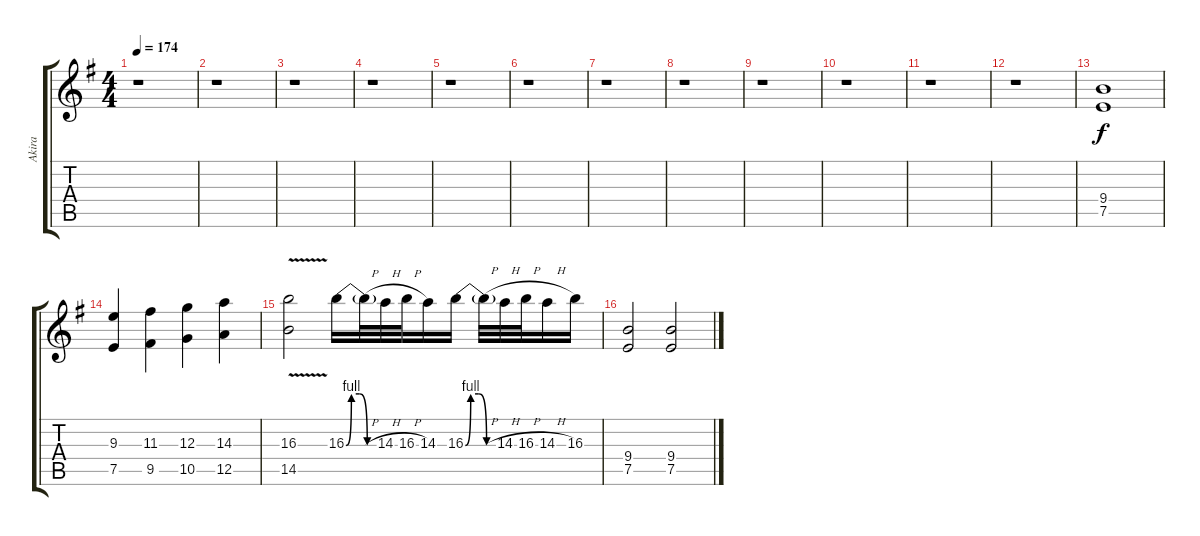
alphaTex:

\track ("Akira" "Akira") {instrument distortionguitar}
\staff {score tabs}
\tuning (E4 B3 G3 D3 A2 E2) {hide}
\ts (4 4)
\tempo 174
\clef g2
\ks g
r.1{dy f} |
r.1 |
r.1 |
r.1 |
r.1 |
r.1 |
r.1 |
r.1 |
r.1 |
r.1 |
r.1 |
r.1 |
(9.4 7.5).1 |
(9.3 7.5).4 (11.3 9.5).4 (12.3 10.5).4 (14.3 12.5).4 |
(16.3{v} 14.5{v}).2 16.3{be (custom 0 0 10 4 25 4 40 0 60 0)}.16 16.3{h t}.32 14.3{h}.32 16.3{h}.32 14.3.16 16.3{be (custom 0 0 10 4 25 4 40 0 60 0)}.16 16.3{h t}.32 14.3{h}.32 16.3{h}.32 14.3{h}.16 16.3.16 |
(9.4 7.5).2 (9.4 7.5).2
